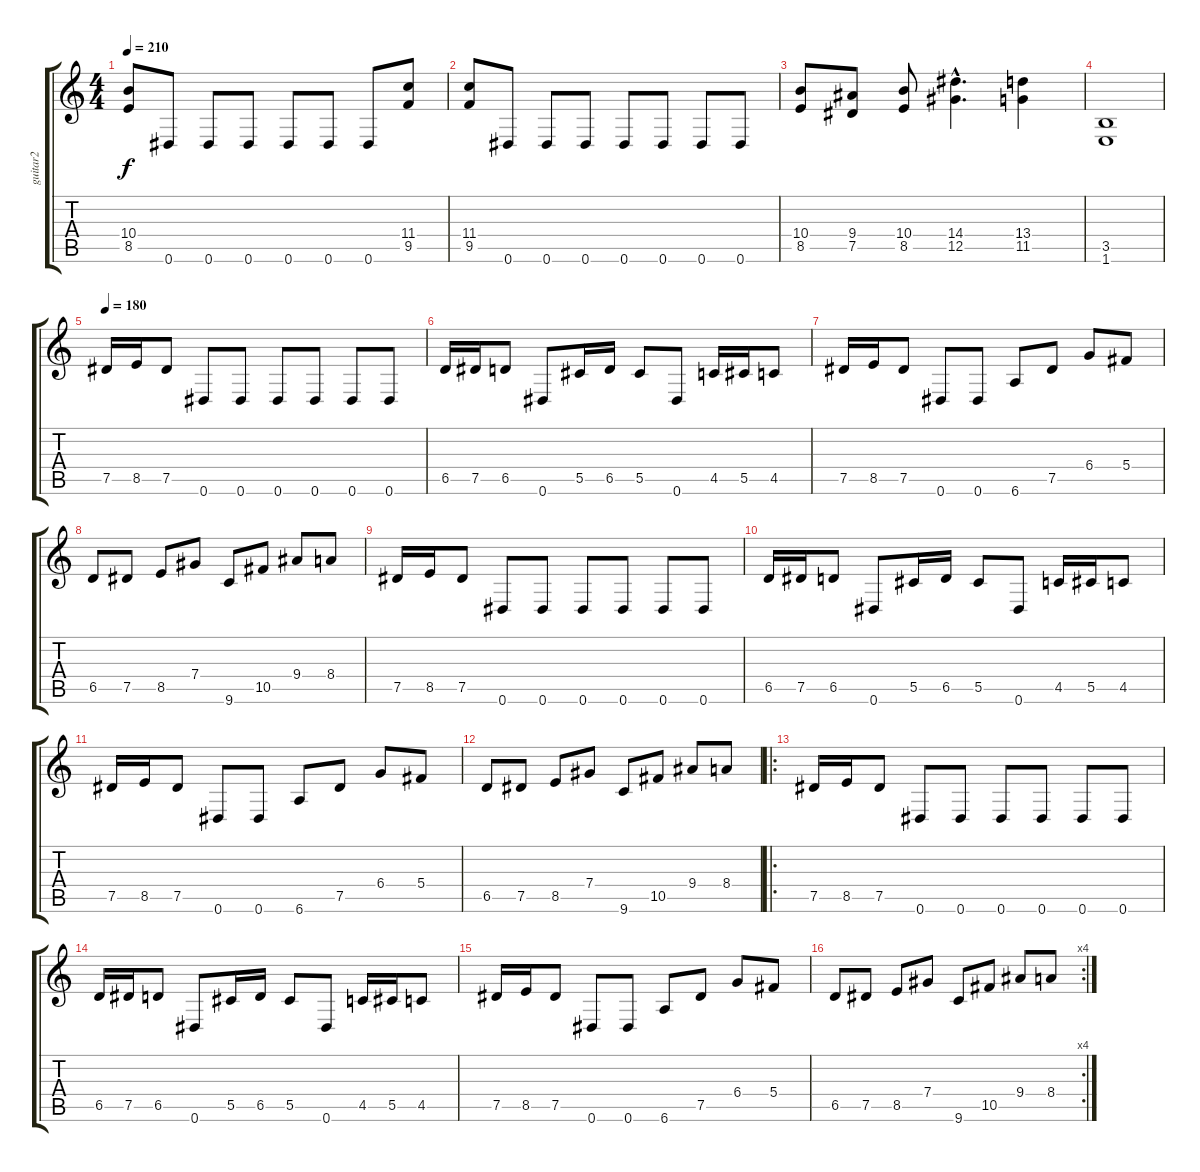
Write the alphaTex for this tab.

\track ("guitar2" "guitar2") {instrument overdrivenguitar}
\staff {score tabs}
\tuning (Eb4 Bb3 Gb3 Db3 Ab2 Eb2) {hide}
\ts (4 4)
\tempo 210
\clef g2
\ks c
(10.4 8.5).8{dy f} 0.6.8 0.6.8 0.6.8 0.6.8 0.6.8 0.6.8 (11.4 9.5).8 |
(11.4 9.5).8 0.6.8 0.6.8 0.6.8 0.6.8 0.6.8 0.6.8 0.6.8 |
(10.4 8.5).8 (9.4 7.5).8 (10.4 8.5).8 (14.4{hac} 12.5{hac}).4{d} (13.4 11.5).4 |
(3.5 1.6).1 |
\tempo 180
7.5.16 8.5.16 7.5.8 0.6.8 0.6.8 0.6.8 0.6.8 0.6.8 0.6.8 |
6.5.16 7.5.16 6.5.8 0.6.8 5.5.16 6.5.16 5.5.8 0.6.8 4.5.16 5.5.16 4.5.8 |
7.5.16 8.5.16 7.5.8 0.6.8 0.6.8 6.6.8 7.5.8 6.4.8 5.4.8 |
6.5.8 7.5.8 8.5.8 7.4.8 9.6.8 10.5.8 9.4.8 8.4.8 |
7.5.16 8.5.16 7.5.8 0.6.8 0.6.8 0.6.8 0.6.8 0.6.8 0.6.8 |
6.5.16 7.5.16 6.5.8 0.6.8 5.5.16 6.5.16 5.5.8 0.6.8 4.5.16 5.5.16 4.5.8 |
7.5.16 8.5.16 7.5.8 0.6.8 0.6.8 6.6.8 7.5.8 6.4.8 5.4.8 |
6.5.8 7.5.8 8.5.8 7.4.8 9.6.8 10.5.8 9.4.8 8.4.8 |
\ro
7.5.16 8.5.16 7.5.8 0.6.8 0.6.8 0.6.8 0.6.8 0.6.8 0.6.8 |
6.5.16 7.5.16 6.5.8 0.6.8 5.5.16 6.5.16 5.5.8 0.6.8 4.5.16 5.5.16 4.5.8 |
7.5.16 8.5.16 7.5.8 0.6.8 0.6.8 6.6.8 7.5.8 6.4.8 5.4.8 |
\rc 4
6.5.8 7.5.8 8.5.8 7.4.8 9.6.8 10.5.8 9.4.8 8.4.8
